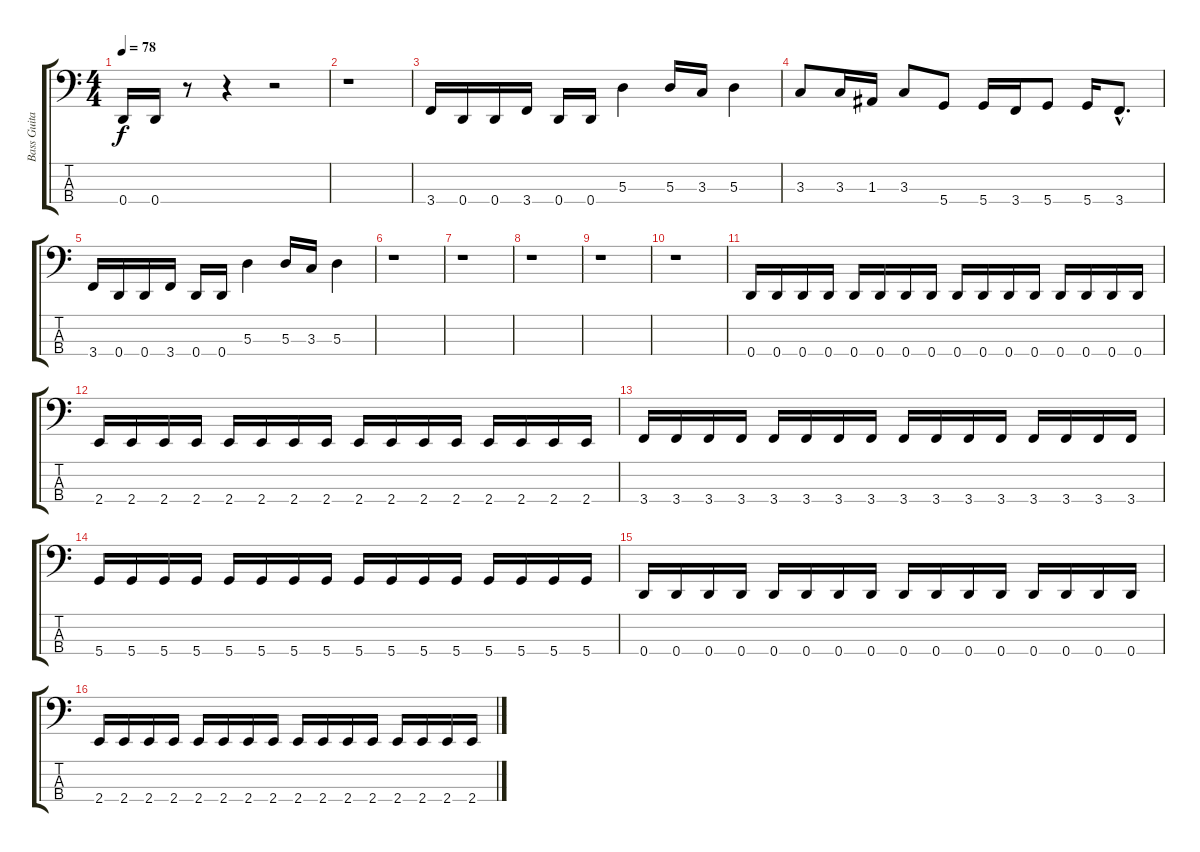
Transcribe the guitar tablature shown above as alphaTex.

\track ("Bass Guitar" "Bass Guita") {instrument electricbasspick}
\staff {score tabs}
\tuning (G2 D2 A1 D1) {hide}
\ts (4 4)
\tempo 78
\clef f4
\ks c
0.4.16{dy f} 0.4.16 r.8 r.4 r.2 |
r.1 |
3.4.16 0.4.16 0.4.16 3.4.16 0.4.16 0.4.16 5.3.4 5.3.16 3.3.16 5.3.4 |
3.3.8 3.3.16 1.3.16 3.3.8 5.4.8 5.4.16 3.4.16 5.4.8 5.4.16 3.4{hac}.8{d} |
3.4.16 0.4.16 0.4.16 3.4.16 0.4.16 0.4.16 5.3.4 5.3.16 3.3.16 5.3.4 |
r.1 |
r.1 |
r.1 |
r.1 |
r.1 |
0.4.16 0.4.16 0.4.16 0.4.16 0.4.16 0.4.16 0.4.16 0.4.16 0.4.16 0.4.16 0.4.16 0.4.16 0.4.16 0.4.16 0.4.16 0.4.16 |
2.4.16 2.4.16 2.4.16 2.4.16 2.4.16 2.4.16 2.4.16 2.4.16 2.4.16 2.4.16 2.4.16 2.4.16 2.4.16 2.4.16 2.4.16 2.4.16 |
3.4.16 3.4.16 3.4.16 3.4.16 3.4.16 3.4.16 3.4.16 3.4.16 3.4.16 3.4.16 3.4.16 3.4.16 3.4.16 3.4.16 3.4.16 3.4.16 |
5.4.16 5.4.16 5.4.16 5.4.16 5.4.16 5.4.16 5.4.16 5.4.16 5.4.16 5.4.16 5.4.16 5.4.16 5.4.16 5.4.16 5.4.16 5.4.16 |
0.4.16 0.4.16 0.4.16 0.4.16 0.4.16 0.4.16 0.4.16 0.4.16 0.4.16 0.4.16 0.4.16 0.4.16 0.4.16 0.4.16 0.4.16 0.4.16 |
2.4.16 2.4.16 2.4.16 2.4.16 2.4.16 2.4.16 2.4.16 2.4.16 2.4.16 2.4.16 2.4.16 2.4.16 2.4.16 2.4.16 2.4.16 2.4.16
